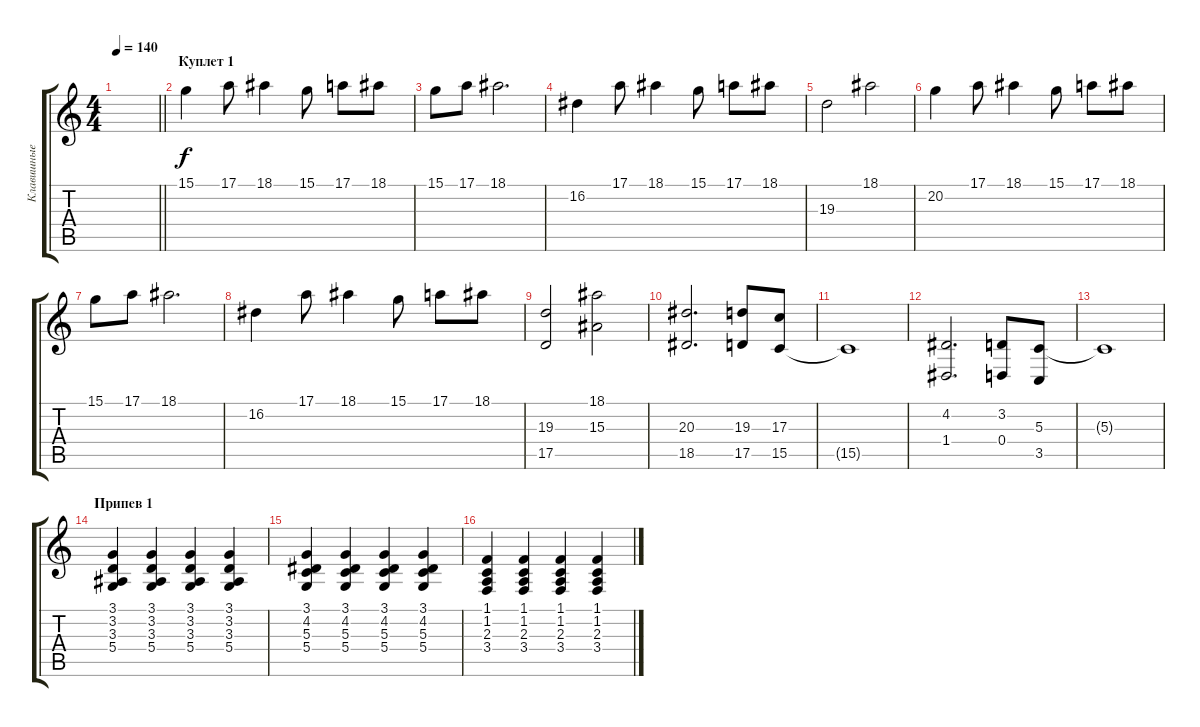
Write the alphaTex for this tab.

\track ("Клавишные" "Клавишные") {instrument acousticgrandpiano}
\staff {score tabs}
\tuning (E4 B3 G3 D3 A2 E2) {hide}
\ts (4 4)
\tempo 140
\clef g2
\barLineRight lightlight
\ks c
|
\section ("" "Куплет 1")
15.1.4 17.1.8 18.1.4 15.1.8 17.1.8 18.1.8 |
15.1.8 17.1.8 18.1.2{d} |
16.2.4 17.1.8 18.1.4 15.1.8 17.1.8 18.1.8 |
19.3.2 18.1.2 |
20.2.4 17.1.8 18.1.4 15.1.8 17.1.8 18.1.8 |
15.1.8 17.1.8 18.1.2{d} |
16.2.4 17.1.8 18.1.4 15.1.8 17.1.8 18.1.8 |
(19.3 17.5).2 (18.1 15.3).2 |
(20.3 18.5).2{d} (19.3 17.5).8 (17.3 15.5).8 |
15.5{t}.1 |
(4.2 1.4).2{d} (3.2 0.4).8 (5.3 3.5).8 |
5.3{t}.1 |
\section ("" "Припев 1")
(3.1 3.2 3.3 5.4).4{volume 8 instrument acousticgrandpiano} (3.1 3.2 3.3 5.4).4 (3.1 3.2 3.3 5.4).4 (3.1 3.2 3.3 5.4).4 |
(3.1 4.2 5.3 5.4).4 (3.1 4.2 5.3 5.4).4 (3.1 4.2 5.3 5.4).4 (3.1 4.2 5.3 5.4).4 |
(1.1 1.2 2.3 3.4).4 (1.1 1.2 2.3 3.4).4 (1.1 1.2 2.3 3.4).4 (1.1 1.2 2.3 3.4).4
